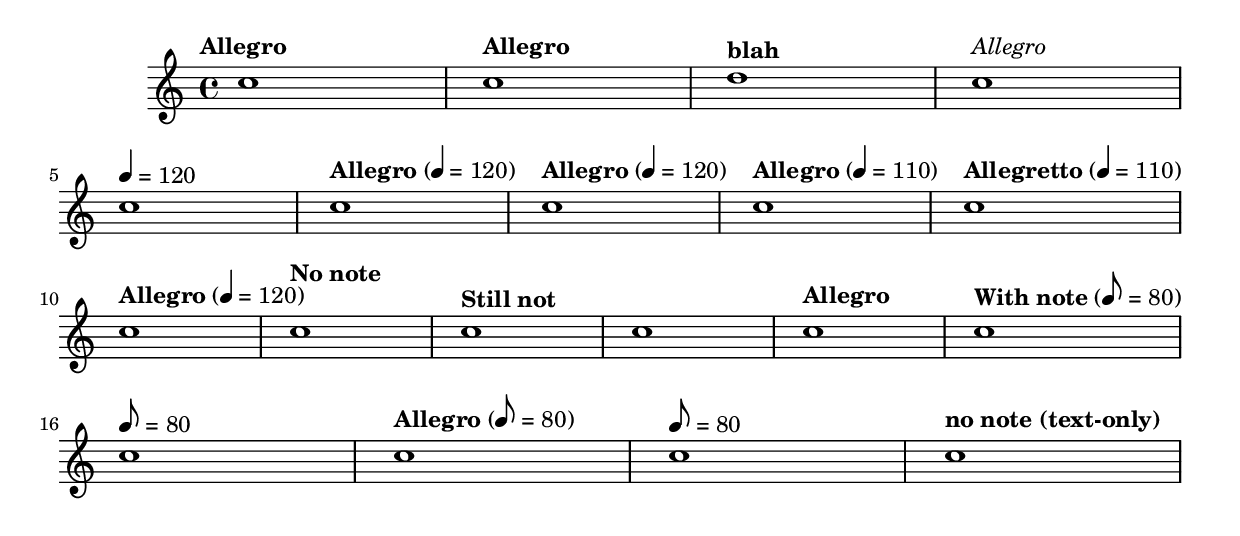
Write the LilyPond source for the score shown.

\version "2.14.0"

\header{
  texidoc="
The tempo command supports text markup and/@/or `duration=count'.  Using
@code{Score.tempoHideNote}, one can hide the `duration=count' in the tempo mark.
"
}

\relative c'' {
  \tempo "Allegro" c1
  \tempo "Allegro" c1
  #(ly:export
    (make-event-chord (list (make-music 'TempoChangeEvent
                                        'text "blah"))))
  d1
  \tempo \markup { \italic \medium "Allegro" } c1 \break
  \tempo 4 = 120 c1
  \tempo "Allegro" 4 = 120 c1
  \tempo "Allegro" 4 = 120 c1
  \tempo "Allegro" 4 = 110 c1
  \tempo "Allegretto" 4 = 110 c1 \break

  \set Score.tempoHideNote = ##f
  \tempo "Allegro" 4 = 120 c1
  \set Score.tempoHideNote = ##t
  \tempo "No note" 8 = 160 c1
  \tempo "Still not" c1
  % No text and also no note => \null markup
  \tempo 4 = 100 c1
  \tempo "Allegro" 4 = 120 c1
  \set Score.tempoHideNote = ##f
  \tempo "With note" 8 = 80 c1 \break

  % Unsetting the tempoText using only note=count:
  \tempo 8 = 80 c1
  \tempo "Allegro" 8 = 80 c1
  \tempo 8 = 80 c1
  
  % Unsetting the count using only text
  \tempo "no note (text-only)" c1
}
